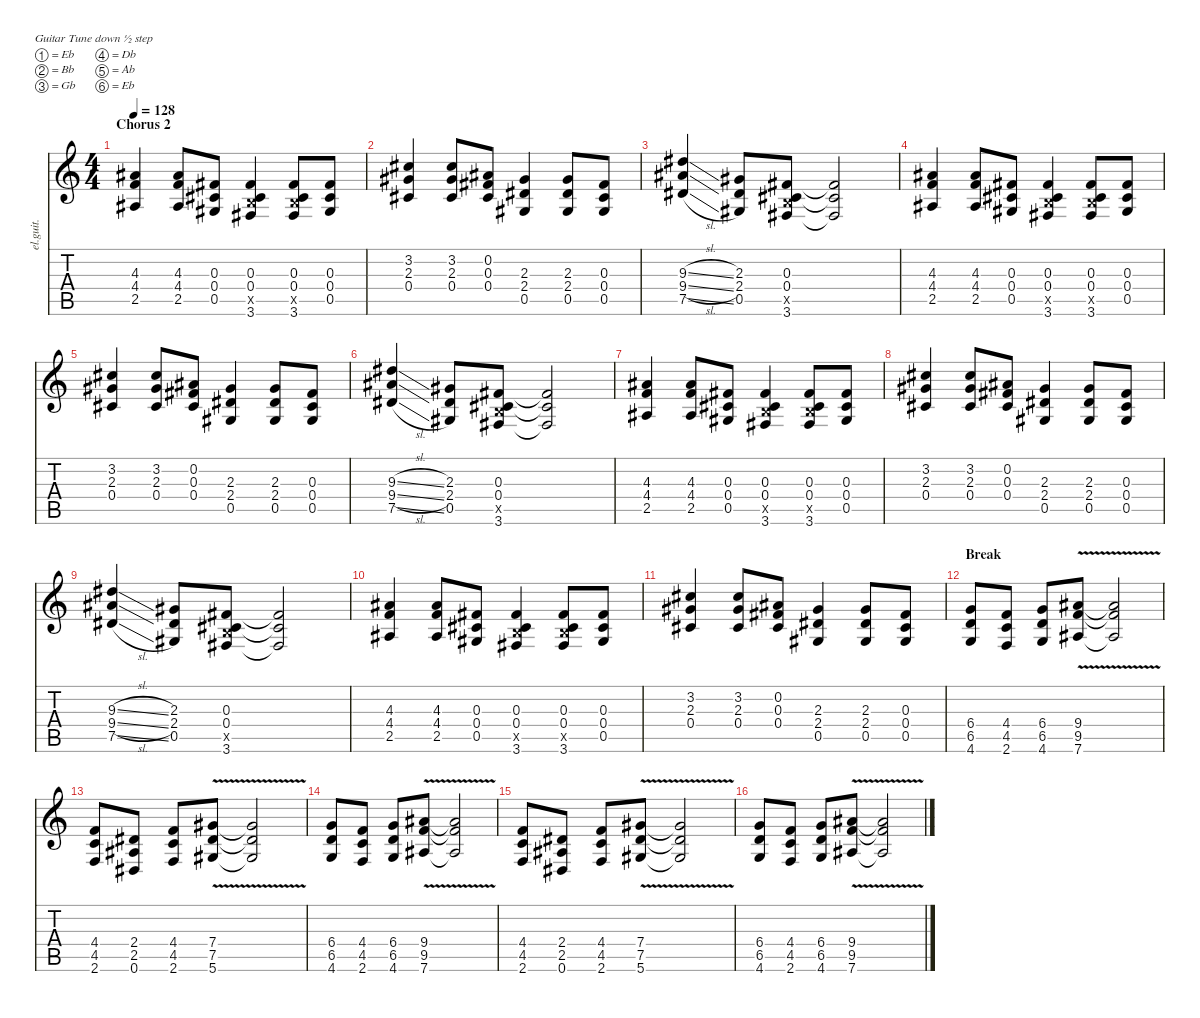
\defaultSystemsLayout 4
\hideDynamics
\bracketExtendMode nobrackets
\otherSystemsTrackNameOrientation horizontal
\track ("Billy Corgan (Clean Rhythm)" "el.guit.") {instrument electricguitarclean}
\staff {score tabs}
\tuning (Eb4 Bb3 Gb3 Db3 Ab2 Eb2)
\ts (4 4)
\section ("" "Chorus 2")
\tempo 128
\clef g2
\ks c
(4.3{acc #} 4.4 2.5{acc #}).4{dy mf beam Up} (4.3{acc #} 4.4 2.5{acc #}).8{beam Up} (0.3{acc #} 0.4{acc #} 0.5{acc #}).8{beam Up} (0.3{acc #} 0.4{acc #} 3.5{x} 3.6{acc #}).4{beam Up} (0.3{acc #} 0.4{acc #} 3.5{x} 3.6{acc #}).8{beam Up} (0.3{acc #} 0.4{acc #} 0.5{acc #}).8{beam Up} |
(3.2{acc #} 2.3{acc #} 0.4{acc #}).4{beam Up} (3.2{acc #} 2.3{acc #} 0.4{acc #}).8{beam Up} (0.2{acc #} 0.3{acc #} 0.4{acc #}).8{beam Up} (2.3{acc #} 2.4{acc #} 0.5{acc #}).4{beam Up} (2.3{acc #} 2.4{acc #} 0.5{acc #}).8{beam Up} (0.3{acc #} 0.4{acc #} 0.5{acc #}).8{beam Up} |
(9.3{sl acc #} 9.4{sl acc #} 7.5{sl acc #}).4{beam Up} (2.3{acc #} 2.4{acc #} 0.5{acc #}).8{beam Up} (0.3{acc #} 0.4{acc #} 3.5{x} 3.6{acc #}).8{beam Up} (0.3{t acc #} 0.4{t acc #} 3.6{t acc #}).2{beam Up} |
(4.3{acc #} 4.4 2.5{acc #}).4{beam Up} (4.3{acc #} 4.4 2.5{acc #}).8{beam Up} (0.3{acc #} 0.4{acc #} 0.5{acc #}).8{beam Up} (0.3{acc #} 0.4{acc #} 3.5{x} 3.6{acc #}).4{beam Up} (0.3{acc #} 0.4{acc #} 3.5{x} 3.6{acc #}).8{beam Up} (0.3{acc #} 0.4{acc #} 0.5{acc #}).8{beam Up} |
(3.2{acc #} 2.3{acc #} 0.4{acc #}).4{beam Up} (3.2{acc #} 2.3{acc #} 0.4{acc #}).8{beam Up} (0.2{acc #} 0.3{acc #} 0.4{acc #}).8{beam Up} (2.3{acc #} 2.4{acc #} 0.5{acc #}).4{beam Up} (2.3{acc #} 2.4{acc #} 0.5{acc #}).8{beam Up} (0.3{acc #} 0.4{acc #} 0.5{acc #}).8{beam Up} |
(9.3{sl acc #} 9.4{sl acc #} 7.5{sl acc #}).4{beam Up} (2.3{acc #} 2.4{acc #} 0.5{acc #}).8{beam Up} (0.3{acc #} 0.4{acc #} 3.5{x} 3.6{acc #}).8{beam Up} (0.3{t acc #} 0.4{t acc #} 3.6{t acc #}).2{beam Up} |
(4.3{acc #} 4.4 2.5{acc #}).4{beam Up} (4.3{acc #} 4.4 2.5{acc #}).8{beam Up} (0.3{acc #} 0.4{acc #} 0.5{acc #}).8{beam Up} (0.3{acc #} 0.4{acc #} 3.5{x} 3.6{acc #}).4{beam Up} (0.3{acc #} 0.4{acc #} 3.5{x} 3.6{acc #}).8{beam Up} (0.3{acc #} 0.4{acc #} 0.5{acc #}).8{beam Up} |
(3.2{acc #} 2.3{acc #} 0.4{acc #}).4{beam Up} (3.2{acc #} 2.3{acc #} 0.4{acc #}).8{beam Up} (0.2{acc #} 0.3{acc #} 0.4{acc #}).8{beam Up} (2.3{acc #} 2.4{acc #} 0.5{acc #}).4{beam Up} (2.3{acc #} 2.4{acc #} 0.5{acc #}).8{beam Up} (0.3{acc #} 0.4{acc #} 0.5{acc #}).8{beam Up} |
(9.3{sl acc #} 9.4{sl acc #} 7.5{sl acc #}).4{beam Up} (2.3{acc #} 2.4{acc #} 0.5{acc #}).8{beam Up} (0.3{acc #} 0.4{acc #} 3.5{x} 3.6{acc #}).8{beam Up} (0.3{t acc #} 0.4{t acc #} 3.6{t acc #}).2{beam Up} |
(4.3{acc #} 4.4 2.5{acc #}).4{beam Up} (4.3{acc #} 4.4 2.5{acc #}).8{beam Up} (0.3{acc #} 0.4{acc #} 0.5{acc #}).8{beam Up} (0.3{acc #} 0.4{acc #} 3.5{x} 3.6{acc #}).4{beam Up} (0.3{acc #} 0.4{acc #} 3.5{x} 3.6{acc #}).8{beam Up} (0.3{acc #} 0.4{acc #} 0.5{acc #}).8{beam Up} |
(3.2{acc #} 2.3{acc #} 0.4{acc #}).4{beam Up} (3.2{acc #} 2.3{acc #} 0.4{acc #}).8{beam Up} (0.2{acc #} 0.3{acc #} 0.4{acc #}).8{beam Up} (2.3{acc #} 2.4{acc #} 0.5{acc #}).4{beam Up} (2.3{acc #} 2.4{acc #} 0.5{acc #}).8{beam Up} (0.3{acc #} 0.4{acc #} 0.5{acc #}).8{beam Up} |
\section ("" "Break")
(6.4 6.5 4.6).8{beam Up} (4.4 4.5 2.6).8{beam Up} (6.4 6.5 4.6).8{beam Up} (9.4{v acc #} 9.5{v} 7.6{v acc #}).8{beam Up} (9.4{v t acc #} 9.5{v t} 7.6{v t acc #}).2{beam Up} |
(4.4 4.5 2.6).8{beam Up} (2.4{acc #} 2.5{acc #} 0.6{acc #}).8{beam Up} (4.4 4.5 2.6).8{beam Up} (7.4{v acc #} 7.5{v acc #} 5.6{v acc #}).8{beam Up} (7.4{v t acc #} 7.5{v t acc #} 5.6{v t acc #}).2{beam Up} |
(6.4 6.5 4.6).8{beam Up} (4.4 4.5 2.6).8{beam Up} (6.4 6.5 4.6).8{beam Up} (9.4{v acc #} 9.5{v} 7.6{v acc #}).8{beam Up} (9.4{v t acc #} 9.5{v t} 7.6{v t acc #}).2{beam Up} |
(4.4 4.5 2.6).8{beam Up} (2.4{acc #} 2.5{acc #} 0.6{acc #}).8{beam Up} (4.4 4.5 2.6).8{beam Up} (7.4{v acc #} 7.5{v acc #} 5.6{v acc #}).8{beam Up} (7.4{v t acc #} 7.5{v t acc #} 5.6{v t acc #}).2{beam Up} |
(6.4 6.5 4.6).8{beam Up} (4.4 4.5 2.6).8{beam Up} (6.4 6.5 4.6).8{beam Up} (9.4{v acc #} 9.5{v} 7.6{v acc #}).8{beam Up} (9.4{v t acc #} 9.5{v t} 7.6{v t acc #}).2{beam Up}
